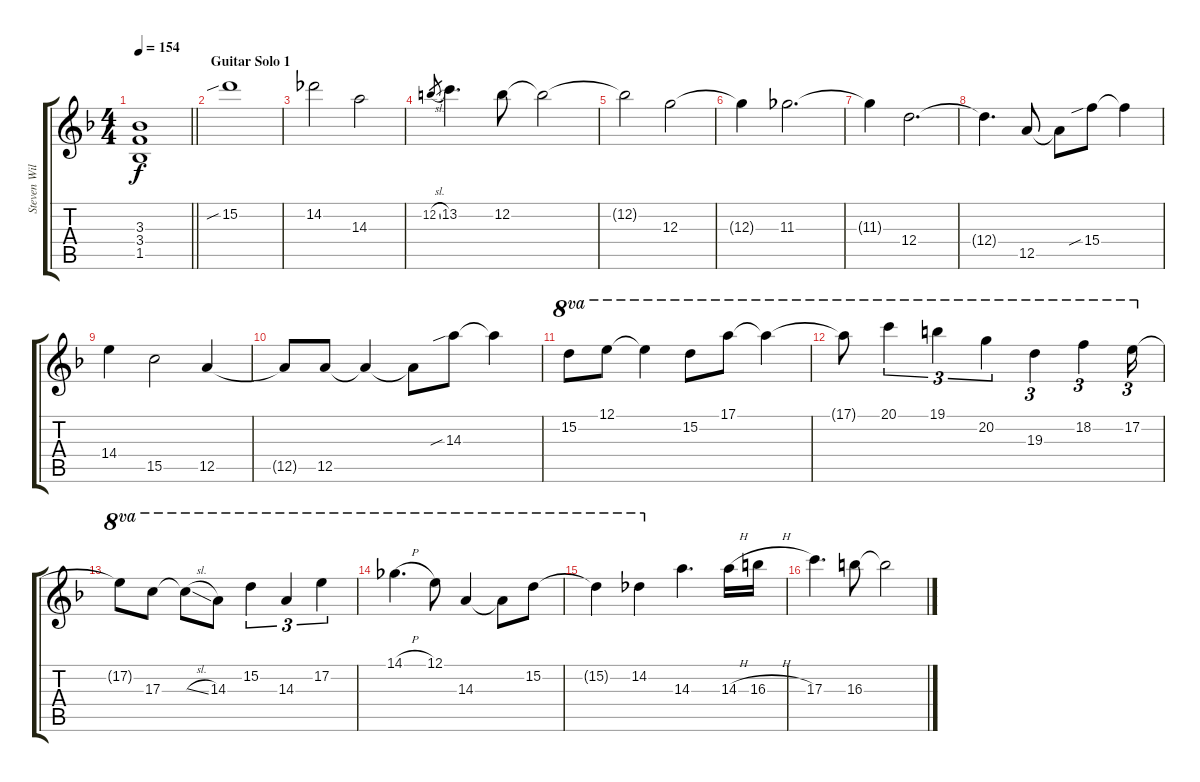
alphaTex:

\track ("Steven Wilson Clean Slide/Rhythm Guitar" "Steven Wil") {instrument electricguitarjazz}
\staff {score tabs}
\tuning (E4 B3 G3 D3 A2 E2) {hide}
\ts (4 4)
\tempo 154
\clef g2
\barLineRight lightlight
\ks dminor
(3.3{t} 3.4{t} 1.5{t}).1{dy f} |
\section ("" "Guitar Solo 1")
15.2{sib}.1{balance 8 instrument distortionguitar} |
14.2.2 14.3.2 |
12.2{sl}.8{gr} 13.2.4{d} 12.2.8 12.2{t}.2 |
12.2{t}.2 12.3.2 |
12.3{t}.4 11.3.2{d} |
11.3{t}.4 12.4.2{d} |
12.4{t}.4{d} 12.5.8 12.5{t}.8 15.4{sib}.8 15.4{t}.4 |
14.4.4 15.5.2 12.5.4 |
12.5{t}.8 12.5.8 12.5{t}.4 12.5{t}.8 14.3{sib}.8 14.3{t}.4 |
15.2.8{ot 8va} 12.1.8{ot 8va} 12.1{t}.4{ot 8va} 15.2.8{ot 8va} 17.1.8{ot 8va} 17.1{t}.4{ot 8va} |
17.1{t}.8{ot 8va} 20.1.4{tu (3 2) ot 8va} 19.1.4{tu (3 2) ot 8va} 20.2.4{tu (3 2) ot 8va} 19.3.4{tu (3 2) ot 8va} 18.2.4{tu (3 2) ot 8va} 17.2.16{tu (3 2) ot 8va} |
17.2{t}.8{ot 8va} 17.3.8{ot 8va} 17.3{sl t}.8{ot 8va} 14.3.8{ot 8va} 15.2.4{tu (3 2) ot 8va} 14.3.4{tu (3 2) ot 8va} 17.2.4{tu (3 2) ot 8va} |
14.1{h}.4{d ot 8va} 12.1.8{ot 8va} 14.3.4{ot 8va} 14.3{t}.8{ot 8va} 15.2.8{ot 8va} |
15.2{t}.4{ot 8va} 14.2.4{ot 8va} 14.3.4{d} 14.3{h}.16 16.3{h}.16 |
17.3.4{d} 16.3.8 16.3{t}.2
